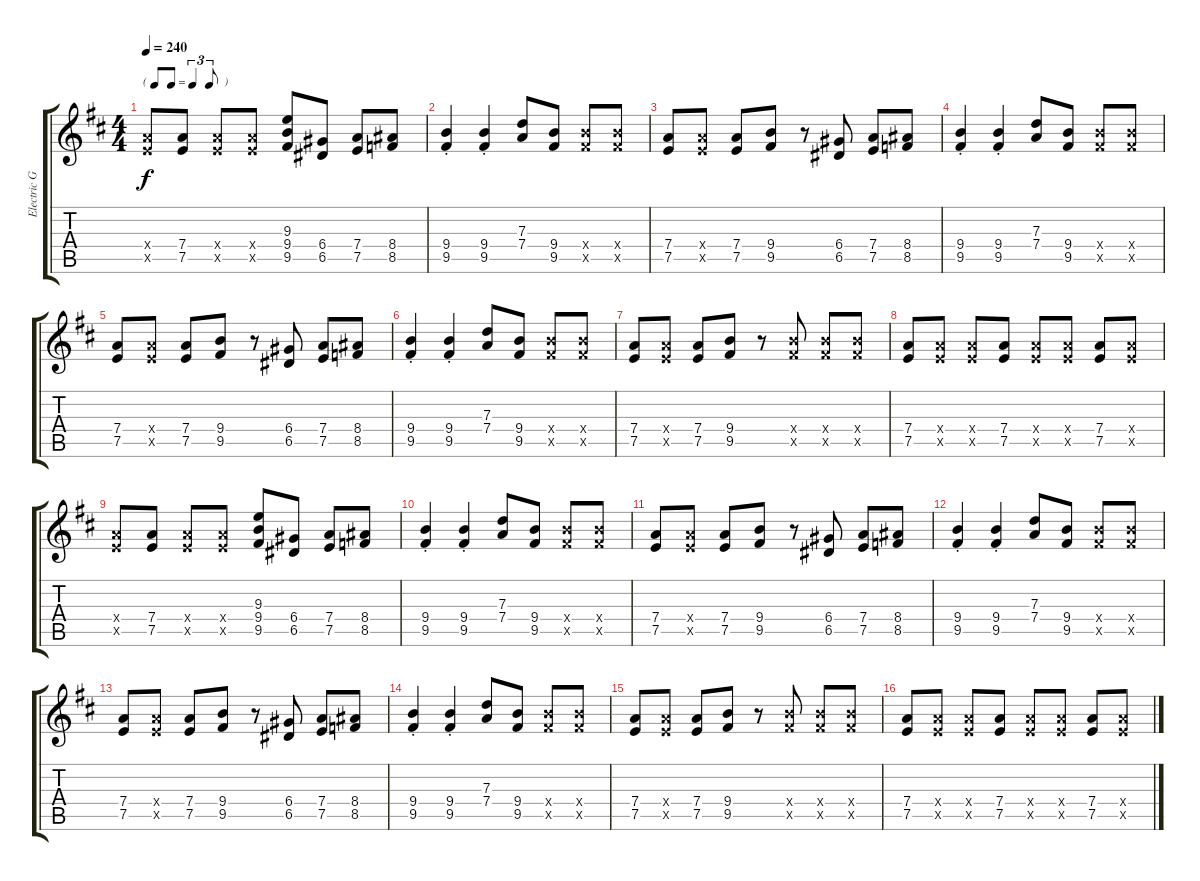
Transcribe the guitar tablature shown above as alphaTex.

\track ("Electric Guitar II" "Electric G") {instrument distortionguitar}
\staff {score tabs}
\tuning (E4 B3 G3 D3 A2 E2) {hide}
\ts (4 4)
\tf triplet8th
\tempo 240
\clef g2
\ks d
(7.4{x} 7.5{x}).8{dy f} (7.4 7.5).8 (7.4{x} 7.5{x}).8 (7.4{x} 7.5{x}).8 (9.3 9.4 9.5).8 (6.4 6.5).8 (7.4 7.5).8 (8.4 8.5).8 |
(9.4{st} 9.5{st}).4 (9.4{st} 9.5{st}).4 (7.3 7.4).8 (9.4 9.5).8 (9.4{x} 9.5{x}).8 (9.4{x} 9.5{x}).8 |
(7.4 7.5).8 (7.4{x} 7.5{x}).8 (7.4 7.5).8 (9.4 9.5).8 r.8 (6.4 6.5).8 (7.4 7.5).8 (8.4 8.5).8 |
(9.4{st} 9.5{st}).4 (9.4{st} 9.5{st}).4 (7.3 7.4).8 (9.4 9.5).8 (9.4{x} 9.5{x}).8 (9.4{x} 9.5{x}).8 |
(7.4 7.5).8 (7.4{x} 7.5{x}).8 (7.4 7.5).8 (9.4 9.5).8 r.8 (6.4 6.5).8 (7.4 7.5).8 (8.4 8.5).8 |
(9.4{st} 9.5{st}).4 (9.4{st} 9.5{st}).4 (7.3 7.4).8 (9.4 9.5).8 (9.4{x} 9.5{x}).8 (9.4{x} 9.5{x}).8 |
(7.4 7.5).8 (7.4{x} 7.5{x}).8 (7.4 7.5).8 (9.4 9.5).8 r.8 (9.4{x} 9.5{x}).8 (9.4{x} 9.5{x}).8 (9.4{x} 9.5{x}).8 |
(7.4 7.5).8 (7.4{x} 7.5{x}).8 (7.4{x} 7.5{x}).8 (7.4 7.5).8 (7.4{x} 7.5{x}).8 (7.4{x} 7.5{x}).8 (7.4 7.5).8 (7.4{x} 7.5{x}).8 |
(7.4{x} 7.5{x}).8 (7.4 7.5).8 (7.4{x} 7.5{x}).8 (7.4{x} 7.5{x}).8 (9.3 9.4 9.5).8 (6.4 6.5).8 (7.4 7.5).8 (8.4 8.5).8 |
(9.4{st} 9.5{st}).4 (9.4{st} 9.5{st}).4 (7.3 7.4).8 (9.4 9.5).8 (9.4{x} 9.5{x}).8 (9.4{x} 9.5{x}).8 |
(7.4 7.5).8 (7.4{x} 7.5{x}).8 (7.4 7.5).8 (9.4 9.5).8 r.8 (6.4 6.5).8 (7.4 7.5).8 (8.4 8.5).8 |
(9.4{st} 9.5{st}).4 (9.4{st} 9.5{st}).4 (7.3 7.4).8 (9.4 9.5).8 (9.4{x} 9.5{x}).8 (9.4{x} 9.5{x}).8 |
(7.4 7.5).8 (7.4{x} 7.5{x}).8 (7.4 7.5).8 (9.4 9.5).8 r.8 (6.4 6.5).8 (7.4 7.5).8 (8.4 8.5).8 |
(9.4{st} 9.5{st}).4 (9.4{st} 9.5{st}).4 (7.3 7.4).8 (9.4 9.5).8 (9.4{x} 9.5{x}).8 (9.4{x} 9.5{x}).8 |
(7.4 7.5).8 (7.4{x} 7.5{x}).8 (7.4 7.5).8 (9.4 9.5).8 r.8 (9.4{x} 9.5{x}).8 (9.4{x} 9.5{x}).8 (9.4{x} 9.5{x}).8 |
(7.4 7.5).8 (7.4{x} 7.5{x}).8 (7.4{x} 7.5{x}).8 (7.4 7.5).8 (7.4{x} 7.5{x}).8 (7.4{x} 7.5{x}).8 (7.4 7.5).8 (7.4{x} 7.5{x}).8
